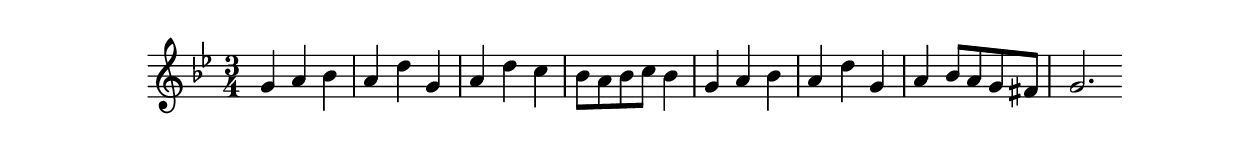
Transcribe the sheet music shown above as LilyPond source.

\version "2.14.0"
%{\header {
  title = "melody from the notebook for Anna Magdalena"
  composer = "J.S. Bach"
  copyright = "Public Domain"
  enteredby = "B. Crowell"
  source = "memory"
}%}
\score{{\key g \minor
    \time 3/4
    %{\tempo 4=170

    %}\relative c'' {
      g4 a bes | a d g, | a d c | bes8 a bes c bes4 |
      g4 a bes | a d g, | a bes8 a g fis | g2. \bar ":|"

}
}}